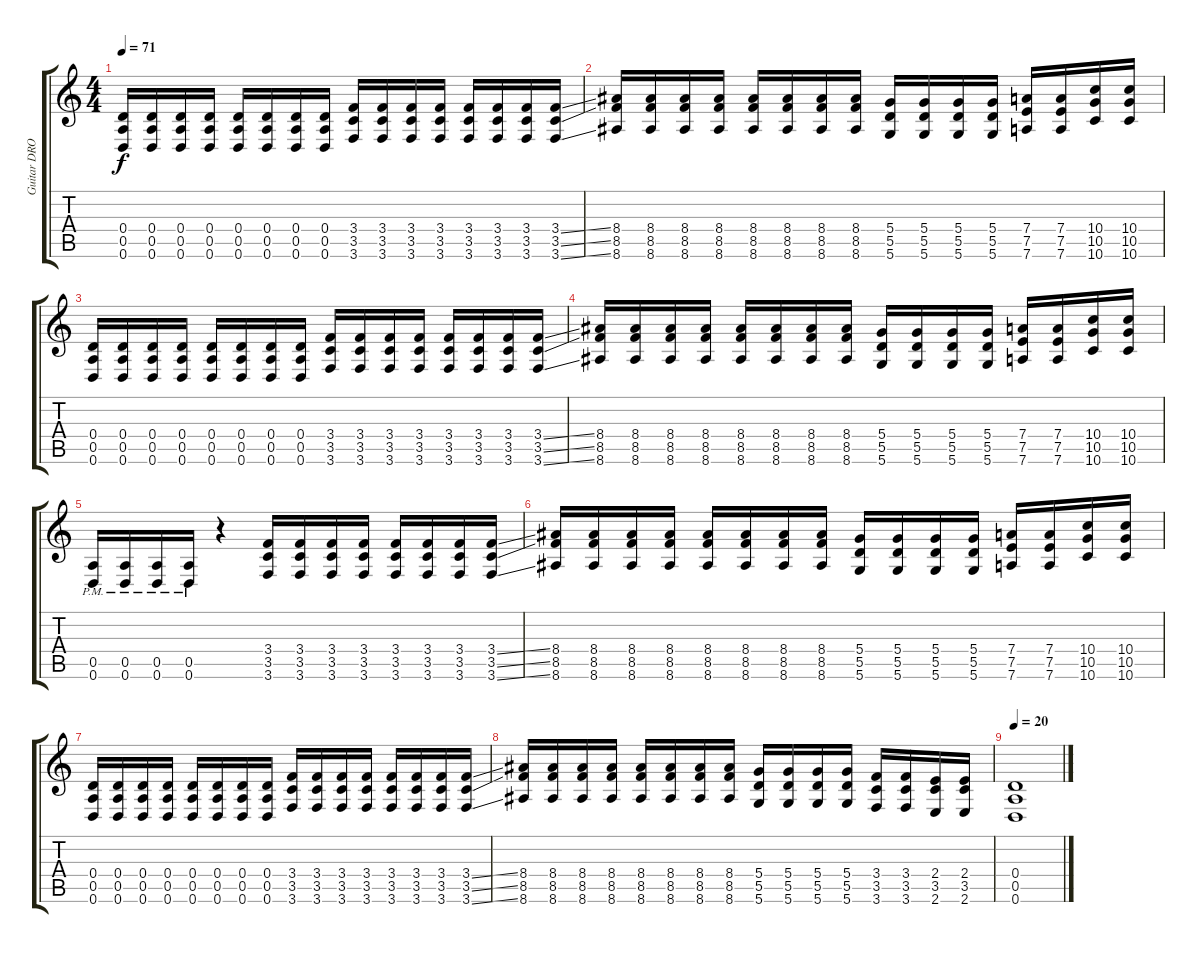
\track ("Guitar DROP-D ONE" "Guitar DRO") {instrument distortionguitar}
\staff {score tabs}
\tuning (E4 B3 G3 D3 A2 D2) {hide}
\ts (4 4)
\tempo 71
\clef g2
\ks c
(0.4 0.5 0.6).16{dy f} (0.4 0.5 0.6).16 (0.4 0.5 0.6).16 (0.4 0.5 0.6).16 (0.4 0.5 0.6).16 (0.4 0.5 0.6).16 (0.4 0.5 0.6).16 (0.4 0.5 0.6).16 (3.4 3.5 3.6).16 (3.4 3.5 3.6).16 (3.4 3.5 3.6).16 (3.4 3.5 3.6).16 (3.4 3.5 3.6).16 (3.4 3.5 3.6).16 (3.4 3.5 3.6).16 (3.4{ss} 3.5{ss} 3.6{ss}).16 |
(8.4 8.5 8.6).16 (8.4 8.5 8.6).16 (8.4 8.5 8.6).16 (8.4 8.5 8.6).16 (8.4 8.5 8.6).16 (8.4 8.5 8.6).16 (8.4 8.5 8.6).16 (8.4 8.5 8.6).16 (5.4 5.5 5.6).16 (5.4 5.5 5.6).16 (5.4 5.5 5.6).16 (5.4 5.5 5.6).16 (7.4 7.5 7.6).16 (7.4 7.5 7.6).16 (10.4 10.5 10.6).16 (10.4 10.5 10.6).16 |
(0.4 0.5 0.6).16 (0.4 0.5 0.6).16 (0.4 0.5 0.6).16 (0.4 0.5 0.6).16 (0.4 0.5 0.6).16 (0.4 0.5 0.6).16 (0.4 0.5 0.6).16 (0.4 0.5 0.6).16 (3.4 3.5 3.6).16 (3.4 3.5 3.6).16 (3.4 3.5 3.6).16 (3.4 3.5 3.6).16 (3.4 3.5 3.6).16 (3.4 3.5 3.6).16 (3.4 3.5 3.6).16 (3.4{ss} 3.5{ss} 3.6{ss}).16 |
(8.4 8.5 8.6).16 (8.4 8.5 8.6).16 (8.4 8.5 8.6).16 (8.4 8.5 8.6).16 (8.4 8.5 8.6).16 (8.4 8.5 8.6).16 (8.4 8.5 8.6).16 (8.4 8.5 8.6).16 (5.4 5.5 5.6).16 (5.4 5.5 5.6).16 (5.4 5.5 5.6).16 (5.4 5.5 5.6).16 (7.4 7.5 7.6).16 (7.4 7.5 7.6).16 (10.4 10.5 10.6).16 (10.4 10.5 10.6).16 |
(0.5{pm} 0.6{pm}).16 (0.5{pm} 0.6{pm}).16 (0.5{pm} 0.6{pm}).16 (0.5{pm} 0.6{pm}).16 r.4 (3.4 3.5 3.6).16 (3.4 3.5 3.6).16 (3.4 3.5 3.6).16 (3.4 3.5 3.6).16 (3.4 3.5 3.6).16 (3.4 3.5 3.6).16 (3.4 3.5 3.6).16 (3.4{ss} 3.5{ss} 3.6{ss}).16 |
(8.4 8.5 8.6).16 (8.4 8.5 8.6).16 (8.4 8.5 8.6).16 (8.4 8.5 8.6).16 (8.4 8.5 8.6).16 (8.4 8.5 8.6).16 (8.4 8.5 8.6).16 (8.4 8.5 8.6).16 (5.4 5.5 5.6).16 (5.4 5.5 5.6).16 (5.4 5.5 5.6).16 (5.4 5.5 5.6).16 (7.4 7.5 7.6).16 (7.4 7.5 7.6).16 (10.4 10.5 10.6).16 (10.4 10.5 10.6).16 |
(0.4 0.5 0.6).16 (0.4 0.5 0.6).16 (0.4 0.5 0.6).16 (0.4 0.5 0.6).16 (0.4 0.5 0.6).16 (0.4 0.5 0.6).16 (0.4 0.5 0.6).16 (0.4 0.5 0.6).16 (3.4 3.5 3.6).16 (3.4 3.5 3.6).16 (3.4 3.5 3.6).16 (3.4 3.5 3.6).16 (3.4 3.5 3.6).16 (3.4 3.5 3.6).16 (3.4 3.5 3.6).16 (3.4{ss} 3.5{ss} 3.6{ss}).16 |
(8.4 8.5 8.6).16 (8.4 8.5 8.6).16 (8.4 8.5 8.6).16 (8.4 8.5 8.6).16 (8.4 8.5 8.6).16 (8.4 8.5 8.6).16 (8.4 8.5 8.6).16 (8.4 8.5 8.6).16 (5.4 5.5 5.6).16 (5.4 5.5 5.6).16 (5.4 5.5 5.6).16 (5.4 5.5 5.6).16 (3.4 3.5 3.6).16 (3.4 3.5 3.6).16 (2.4 3.5 2.6).16 (2.4 3.5 2.6).16 |
\tempo 20
(0.4 0.5 0.6).1{volume 0}
